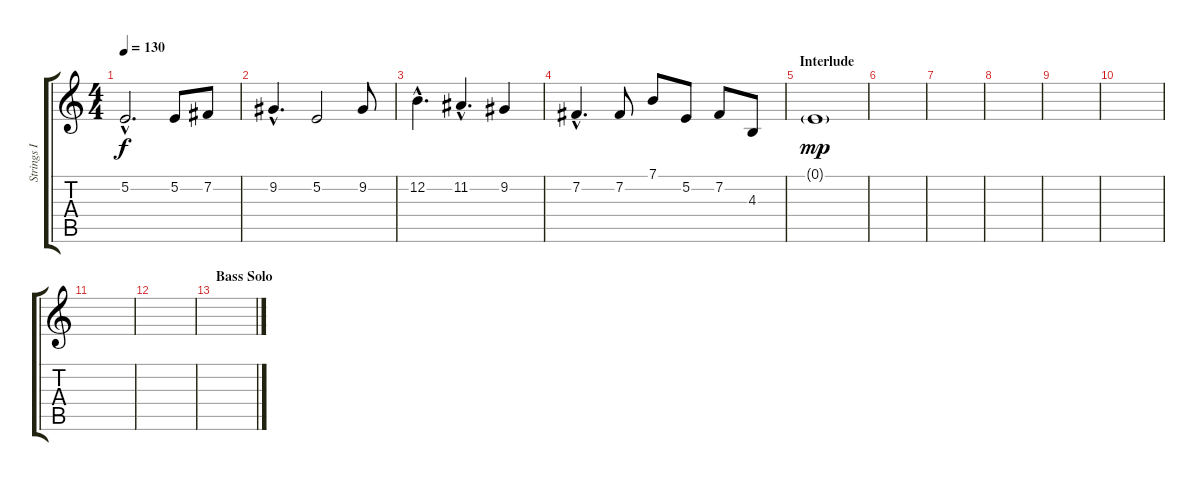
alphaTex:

\track ("Strings I" "Strings I") {instrument stringensemble1}
\staff {score tabs}
\tuning (E4 B3 G3 D3 A2 E2) {hide}
\ts (4 4)
\tempo 130
\clef g2
\ks c
5.2{hac}.2{d dy f} 5.2.8 7.2.8 |
9.2{hac}.4{d} 5.2.2 9.2.8 |
12.2{hac}.4{d} 11.2{hac}.4{d} 9.2.4 |
7.2{hac}.4{d} 7.2.8 7.1.8 5.2.8 7.2.8 4.3.8 |
\section ("" "Interlude")
0.1{g}.1{dy mp} |
|
|
|
|
|
|
|
\section ("" "Bass Solo")
